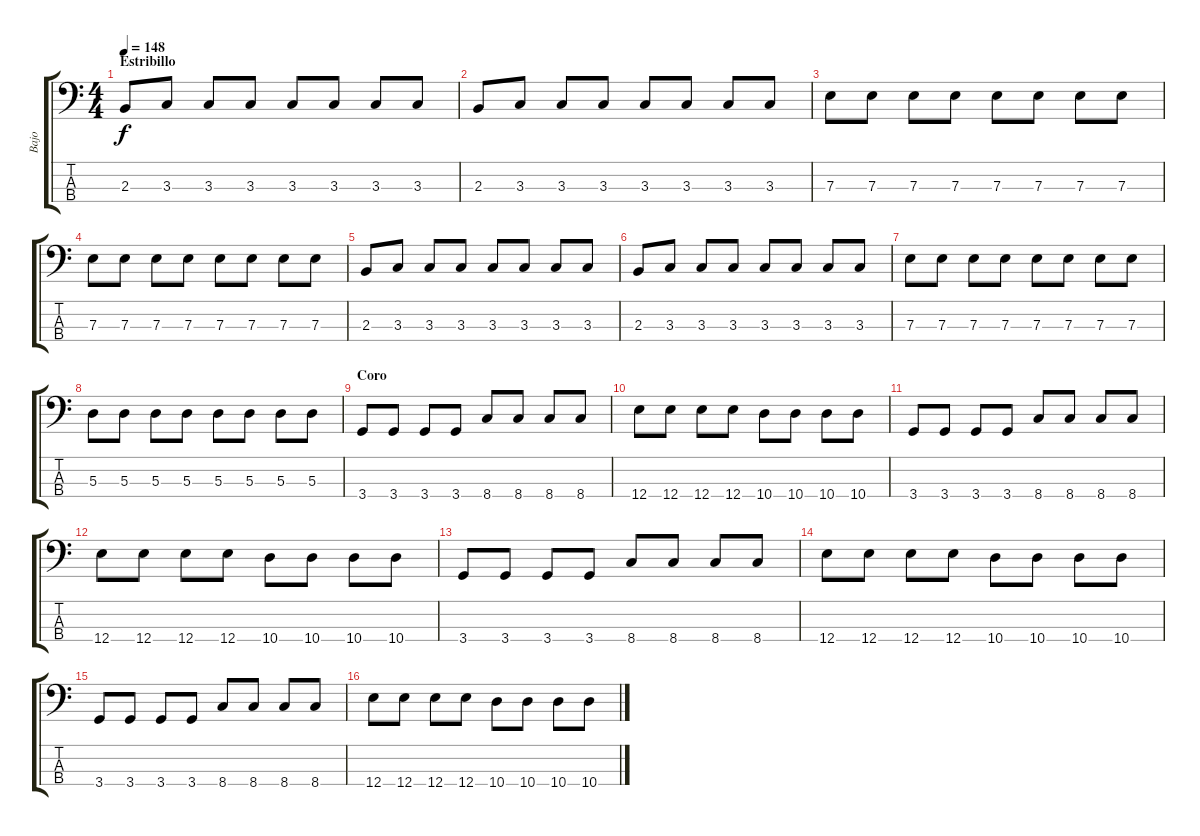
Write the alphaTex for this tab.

\track ("Bajo" "Bajo") {instrument electricbassfinger}
\staff {score tabs}
\tuning (G2 D2 A1 E1) {hide}
\ts (4 4)
\section ("" "Estribillo")
\tempo 148
\clef f4
\ks c
2.3.8{dy f} 3.3.8 3.3.8 3.3.8 3.3.8 3.3.8 3.3.8 3.3.8 |
2.3.8 3.3.8 3.3.8 3.3.8 3.3.8 3.3.8 3.3.8 3.3.8 |
7.3.8 7.3.8 7.3.8 7.3.8 7.3.8 7.3.8 7.3.8 7.3.8 |
7.3.8 7.3.8 7.3.8 7.3.8 7.3.8 7.3.8 7.3.8 7.3.8 |
2.3.8 3.3.8 3.3.8 3.3.8 3.3.8 3.3.8 3.3.8 3.3.8 |
2.3.8 3.3.8 3.3.8 3.3.8 3.3.8 3.3.8 3.3.8 3.3.8 |
7.3.8 7.3.8 7.3.8 7.3.8 7.3.8 7.3.8 7.3.8 7.3.8 |
5.3.8 5.3.8 5.3.8 5.3.8 5.3.8 5.3.8 5.3.8 5.3.8 |
\section ("" "Coro")
3.4.8 3.4.8 3.4.8 3.4.8 8.4.8 8.4.8 8.4.8 8.4.8 |
12.4.8 12.4.8 12.4.8 12.4.8 10.4.8 10.4.8 10.4.8 10.4.8 |
3.4.8 3.4.8 3.4.8 3.4.8 8.4.8 8.4.8 8.4.8 8.4.8 |
12.4.8 12.4.8 12.4.8 12.4.8 10.4.8 10.4.8 10.4.8 10.4.8 |
3.4.8 3.4.8 3.4.8 3.4.8 8.4.8 8.4.8 8.4.8 8.4.8 |
12.4.8 12.4.8 12.4.8 12.4.8 10.4.8 10.4.8 10.4.8 10.4.8 |
3.4.8 3.4.8 3.4.8 3.4.8 8.4.8 8.4.8 8.4.8 8.4.8 |
12.4.8 12.4.8 12.4.8 12.4.8 10.4.8 10.4.8 10.4.8 10.4.8
